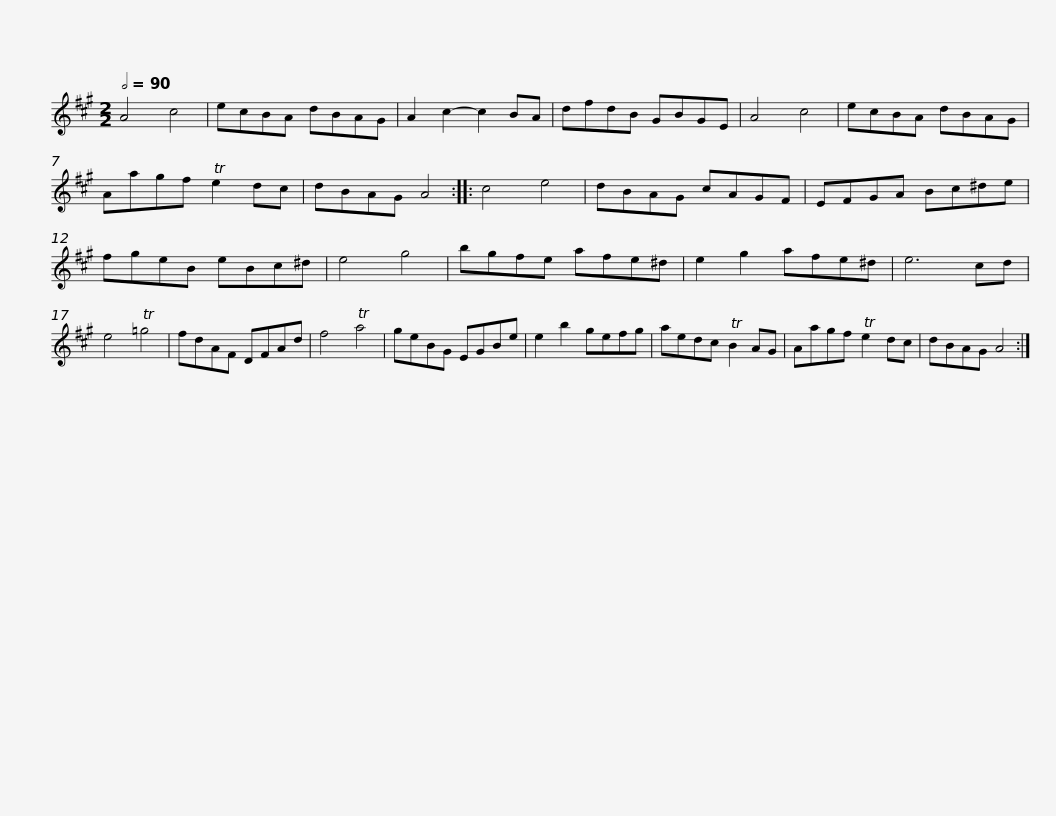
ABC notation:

X:1
L:1/8
Q:1/2=90
M:2/2
I:linebreak $
K:A
V:1 treble
V:1
 A4 c4 | ecBA dBAG | A2 c2- c2 BA | dfdB GBGE | A4 c4 | %5
 ecBA dBAG | Aagf Te2 dc |$ dBAG A4 :: c4 e4 | dBAG cAGF | %10
 EFGA Bc^de | fgeB eBc^d | e4 g4 |$ bgfe afe^d | e2 g2 afe^d | %15
 e6 cd | e4 T=g4 | fdAF DFAd | f4 Ta4 | geBG EGBe |$ %20
 e2 b2 gefg | aedc TB2 AG | Aagf Te2 dc | dBAG A4 :| %24
